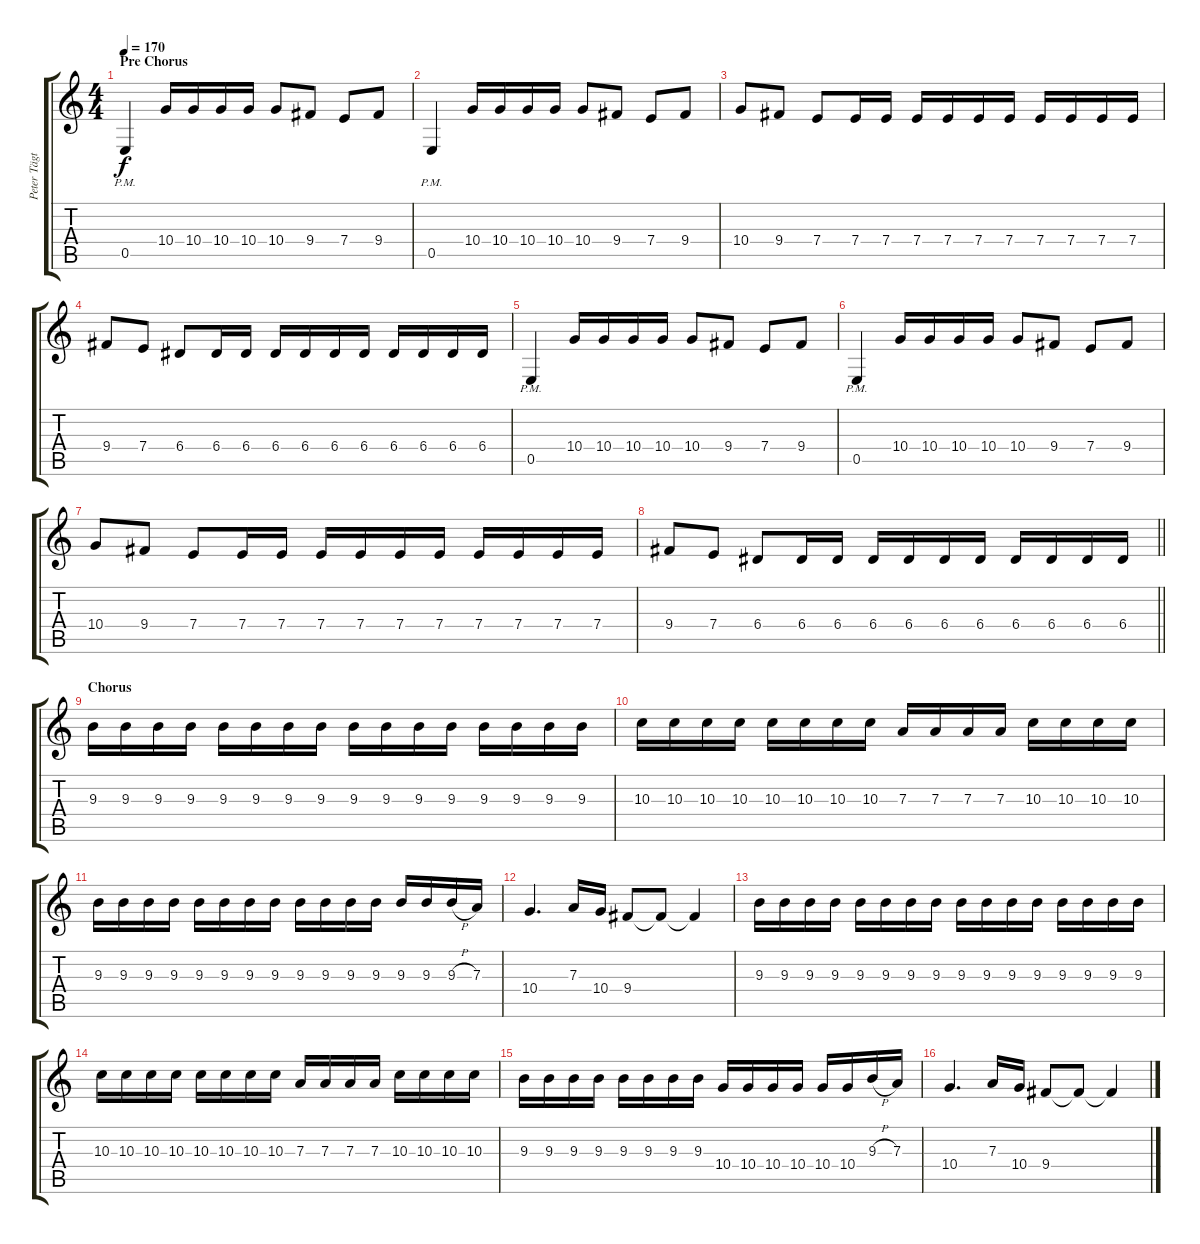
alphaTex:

\track ("Peter Tägtgren " "Peter Tägt") {instrument distortionguitar}
\staff {score tabs}
\tuning (B3 Gb3 D3 A2 E2 B1) {hide}
\ts (4 4)
\section ("" "Pre Chorus")
\tempo 170
\clef g2
\ks c
0.5{pm}.4{dy f} 10.4.16 10.4.16 10.4.16 10.4.16 10.4.8 9.4.8 7.4.8 9.4.8 |
0.5{pm}.4 10.4.16 10.4.16 10.4.16 10.4.16 10.4.8 9.4.8 7.4.8 9.4.8 |
10.4.8 9.4.8 7.4.8 7.4.16 7.4.16 7.4.16 7.4.16 7.4.16 7.4.16 7.4.16 7.4.16 7.4.16 7.4.16 |
9.4.8 7.4.8 6.4.8 6.4.16 6.4.16 6.4.16 6.4.16 6.4.16 6.4.16 6.4.16 6.4.16 6.4.16 6.4.16 |
0.5{pm}.4 10.4.16 10.4.16 10.4.16 10.4.16 10.4.8 9.4.8 7.4.8 9.4.8 |
0.5{pm}.4 10.4.16 10.4.16 10.4.16 10.4.16 10.4.8 9.4.8 7.4.8 9.4.8 |
10.4.8 9.4.8 7.4.8 7.4.16 7.4.16 7.4.16 7.4.16 7.4.16 7.4.16 7.4.16 7.4.16 7.4.16 7.4.16 |
\barLineRight lightlight
9.4.8 7.4.8 6.4.8 6.4.16 6.4.16 6.4.16 6.4.16 6.4.16 6.4.16 6.4.16 6.4.16 6.4.16 6.4.16 |
\section ("" "Chorus")
9.3.16 9.3.16 9.3.16 9.3.16 9.3.16 9.3.16 9.3.16 9.3.16 9.3.16 9.3.16 9.3.16 9.3.16 9.3.16 9.3.16 9.3.16 9.3.16 |
10.3.16 10.3.16 10.3.16 10.3.16 10.3.16 10.3.16 10.3.16 10.3.16 7.3.16 7.3.16 7.3.16 7.3.16 10.3.16 10.3.16 10.3.16 10.3.16 |
9.3.16 9.3.16 9.3.16 9.3.16 9.3.16 9.3.16 9.3.16 9.3.16 9.3.16 9.3.16 9.3.16 9.3.16 9.3.16 9.3.16 9.3{h}.16 7.3.16 |
10.4.4{d} 7.3.16 10.4.16 9.4.8 9.4{t}.8 9.4{t}.4 |
9.3.16 9.3.16 9.3.16 9.3.16 9.3.16 9.3.16 9.3.16 9.3.16 9.3.16 9.3.16 9.3.16 9.3.16 9.3.16 9.3.16 9.3.16 9.3.16 |
10.3.16 10.3.16 10.3.16 10.3.16 10.3.16 10.3.16 10.3.16 10.3.16 7.3.16 7.3.16 7.3.16 7.3.16 10.3.16 10.3.16 10.3.16 10.3.16 |
9.3.16 9.3.16 9.3.16 9.3.16 9.3.16 9.3.16 9.3.16 9.3.16 10.4.16 10.4.16 10.4.16 10.4.16 10.4.16 10.4.16 9.3{h}.16 7.3.16 |
10.4.4{d} 7.3.16 10.4.16 9.4.8 9.4{t}.8 9.4{t}.4
